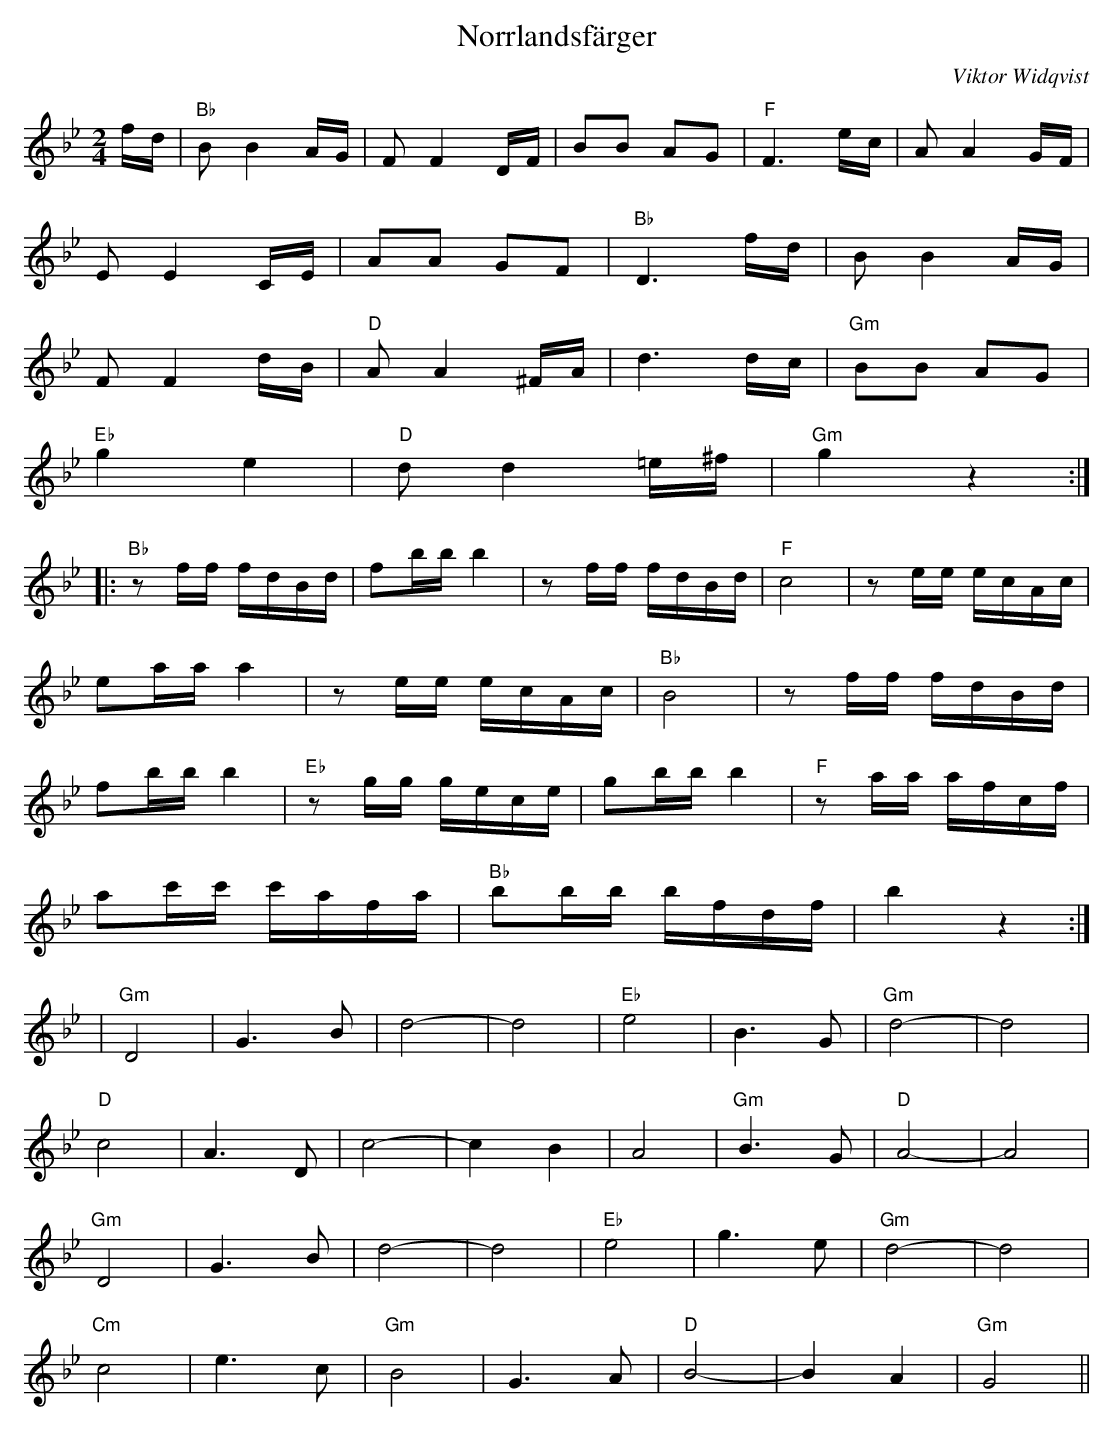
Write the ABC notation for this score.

X:1
T:Norrlandsfärger
M:2/4
C:Viktor Widqvist
L:1/8
K:Bb
f/d/ |"Bb" BB2A/G/ | FF2D/F/ | BB AG | "F"F3e/c/ | AA2G/F/ |
EE2C/E/ | AA GF |"Bb" D3f/d/ | BB2 A/G/ |
FF2d/B/ | "D"AA2^F/A/ | d3d/c/ | "Gm"BB AG |
"Eb"g2 e2 | "D"dd2=e/^f/ | "Gm"g2z2 :|
|:"Bb"zf/2f/2 f/2d/2B/2d/2 | fb/2b/2 b2 |zf/2f/2 f/2d/2B/2d/2 | "F"c4 |ze/2e/2 e/2c/2A/2c/2 |
ea/2a/2 a2 |ze/2e/2 e/2c/2A/2c/2 | "Bb"B4 |zf/2f/2 f/2d/2B/2d/2 |
fb/2b/2 b2 |"Eb"zg/2g/2 g/2e/2c/2e/2 | gb/2b/2 b2 |"F"za/2a/2 a/2f/2c/2f/2 |
ac'/2c'/2 c'/2a/2f/2a/2 | "Bb"bb/2b/2 b/2f/2d/2f/2 | b2z2 :|
K:Gm
|"Gm"D4 | G2>B2 | d4- |d4| "Eb"e4 | B2>G2 | "Gm"d4- |d4|
"D"c4 | A2>D2 | c4- | c2 B2 | A4 | "Gm"B2>G2 | "D" A4- | A4|
"Gm"D4 | G2>B2 | d4- |d4| "Eb"e4 | g2>e2 | "Gm"d4- |d4|
"Cm"c4 | e2>c2 | "Gm"B4 | G2>A2 | "D"B4- | B2 A2 | "Gm"G4 ||
